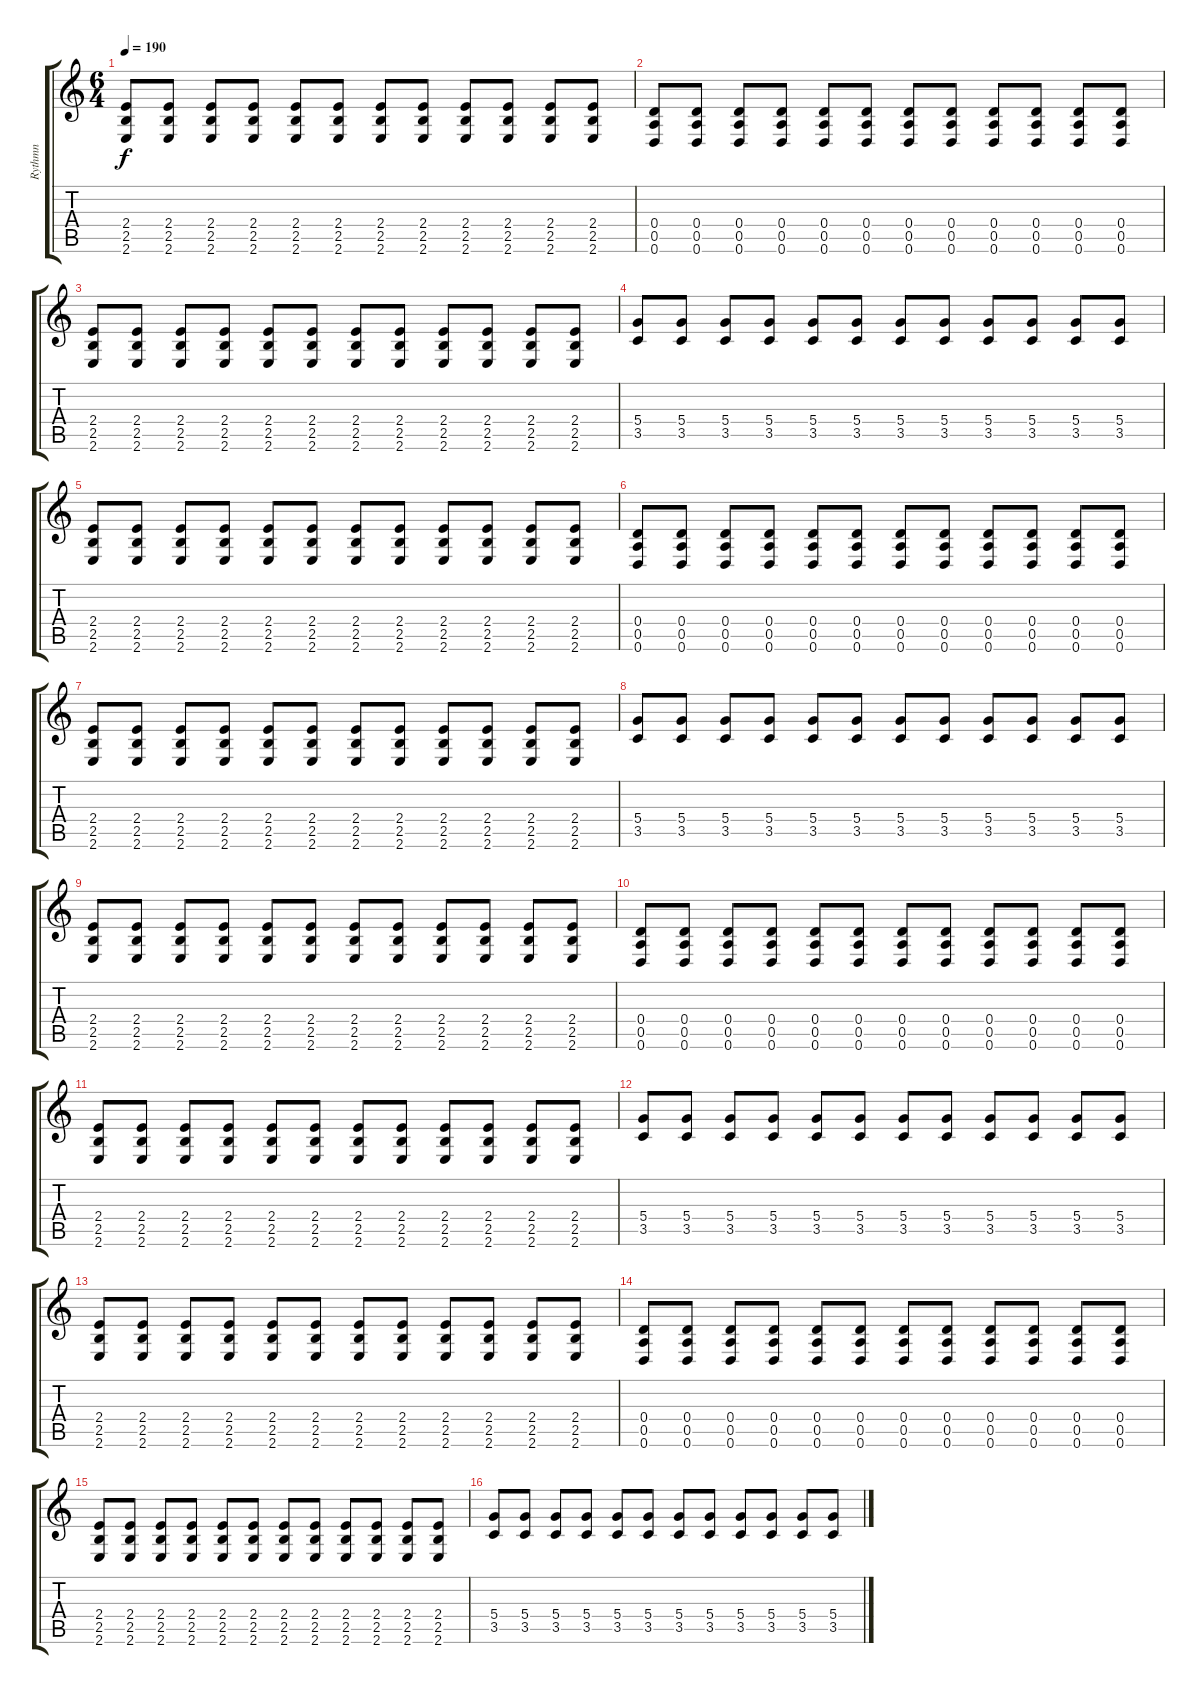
\track ("Rythmn" "Rythmn") {instrument distortionguitar}
\staff {score tabs}
\tuning (E4 B3 G3 D3 A2 D2) {hide}
\ts (6 4)
\tempo 190
\clef g2
\ks c
(2.4 2.5 2.6).8{dy f} (2.4 2.5 2.6).8 (2.4 2.5 2.6).8 (2.4 2.5 2.6).8 (2.4 2.5 2.6).8 (2.4 2.5 2.6).8 (2.4 2.5 2.6).8 (2.4 2.5 2.6).8 (2.4 2.5 2.6).8 (2.4 2.5 2.6).8 (2.4 2.5 2.6).8 (2.4 2.5 2.6).8 |
(0.4 0.5 0.6).8 (0.4 0.5 0.6).8 (0.4 0.5 0.6).8 (0.4 0.5 0.6).8 (0.4 0.5 0.6).8 (0.4 0.5 0.6).8 (0.4 0.5 0.6).8 (0.4 0.5 0.6).8 (0.4 0.5 0.6).8 (0.4 0.5 0.6).8 (0.4 0.5 0.6).8 (0.4 0.5 0.6).8 |
(2.4 2.5 2.6).8 (2.4 2.5 2.6).8 (2.4 2.5 2.6).8 (2.4 2.5 2.6).8 (2.4 2.5 2.6).8 (2.4 2.5 2.6).8 (2.4 2.5 2.6).8 (2.4 2.5 2.6).8 (2.4 2.5 2.6).8 (2.4 2.5 2.6).8 (2.4 2.5 2.6).8 (2.4 2.5 2.6).8 |
(5.4 3.5).8 (5.4 3.5).8 (5.4 3.5).8 (5.4 3.5).8 (5.4 3.5).8 (5.4 3.5).8 (5.4 3.5).8 (5.4 3.5).8 (5.4 3.5).8 (5.4 3.5).8 (5.4 3.5).8 (5.4 3.5).8 |
(2.4 2.5 2.6).8 (2.4 2.5 2.6).8 (2.4 2.5 2.6).8 (2.4 2.5 2.6).8 (2.4 2.5 2.6).8 (2.4 2.5 2.6).8 (2.4 2.5 2.6).8 (2.4 2.5 2.6).8 (2.4 2.5 2.6).8 (2.4 2.5 2.6).8 (2.4 2.5 2.6).8 (2.4 2.5 2.6).8 |
(0.4 0.5 0.6).8 (0.4 0.5 0.6).8 (0.4 0.5 0.6).8 (0.4 0.5 0.6).8 (0.4 0.5 0.6).8 (0.4 0.5 0.6).8 (0.4 0.5 0.6).8 (0.4 0.5 0.6).8 (0.4 0.5 0.6).8 (0.4 0.5 0.6).8 (0.4 0.5 0.6).8 (0.4 0.5 0.6).8 |
(2.4 2.5 2.6).8 (2.4 2.5 2.6).8 (2.4 2.5 2.6).8 (2.4 2.5 2.6).8 (2.4 2.5 2.6).8 (2.4 2.5 2.6).8 (2.4 2.5 2.6).8 (2.4 2.5 2.6).8 (2.4 2.5 2.6).8 (2.4 2.5 2.6).8 (2.4 2.5 2.6).8 (2.4 2.5 2.6).8 |
(5.4 3.5).8 (5.4 3.5).8 (5.4 3.5).8 (5.4 3.5).8 (5.4 3.5).8 (5.4 3.5).8 (5.4 3.5).8 (5.4 3.5).8 (5.4 3.5).8 (5.4 3.5).8 (5.4 3.5).8 (5.4 3.5).8 |
(2.4 2.5 2.6).8 (2.4 2.5 2.6).8 (2.4 2.5 2.6).8 (2.4 2.5 2.6).8 (2.4 2.5 2.6).8 (2.4 2.5 2.6).8 (2.4 2.5 2.6).8 (2.4 2.5 2.6).8 (2.4 2.5 2.6).8 (2.4 2.5 2.6).8 (2.4 2.5 2.6).8 (2.4 2.5 2.6).8 |
(0.4 0.5 0.6).8 (0.4 0.5 0.6).8 (0.4 0.5 0.6).8 (0.4 0.5 0.6).8 (0.4 0.5 0.6).8 (0.4 0.5 0.6).8 (0.4 0.5 0.6).8 (0.4 0.5 0.6).8 (0.4 0.5 0.6).8 (0.4 0.5 0.6).8 (0.4 0.5 0.6).8 (0.4 0.5 0.6).8 |
(2.4 2.5 2.6).8 (2.4 2.5 2.6).8 (2.4 2.5 2.6).8 (2.4 2.5 2.6).8 (2.4 2.5 2.6).8 (2.4 2.5 2.6).8 (2.4 2.5 2.6).8 (2.4 2.5 2.6).8 (2.4 2.5 2.6).8 (2.4 2.5 2.6).8 (2.4 2.5 2.6).8 (2.4 2.5 2.6).8 |
(5.4 3.5).8 (5.4 3.5).8 (5.4 3.5).8 (5.4 3.5).8 (5.4 3.5).8 (5.4 3.5).8 (5.4 3.5).8 (5.4 3.5).8 (5.4 3.5).8 (5.4 3.5).8 (5.4 3.5).8 (5.4 3.5).8 |
(2.4 2.5 2.6).8 (2.4 2.5 2.6).8 (2.4 2.5 2.6).8 (2.4 2.5 2.6).8 (2.4 2.5 2.6).8 (2.4 2.5 2.6).8 (2.4 2.5 2.6).8 (2.4 2.5 2.6).8 (2.4 2.5 2.6).8 (2.4 2.5 2.6).8 (2.4 2.5 2.6).8 (2.4 2.5 2.6).8 |
(0.4 0.5 0.6).8 (0.4 0.5 0.6).8 (0.4 0.5 0.6).8 (0.4 0.5 0.6).8 (0.4 0.5 0.6).8 (0.4 0.5 0.6).8 (0.4 0.5 0.6).8 (0.4 0.5 0.6).8 (0.4 0.5 0.6).8 (0.4 0.5 0.6).8 (0.4 0.5 0.6).8 (0.4 0.5 0.6).8 |
(2.4 2.5 2.6).8 (2.4 2.5 2.6).8 (2.4 2.5 2.6).8 (2.4 2.5 2.6).8 (2.4 2.5 2.6).8 (2.4 2.5 2.6).8 (2.4 2.5 2.6).8 (2.4 2.5 2.6).8 (2.4 2.5 2.6).8 (2.4 2.5 2.6).8 (2.4 2.5 2.6).8 (2.4 2.5 2.6).8 |
(5.4 3.5).8 (5.4 3.5).8 (5.4 3.5).8 (5.4 3.5).8 (5.4 3.5).8 (5.4 3.5).8 (5.4 3.5).8 (5.4 3.5).8 (5.4 3.5).8 (5.4 3.5).8 (5.4 3.5).8 (5.4 3.5).8
